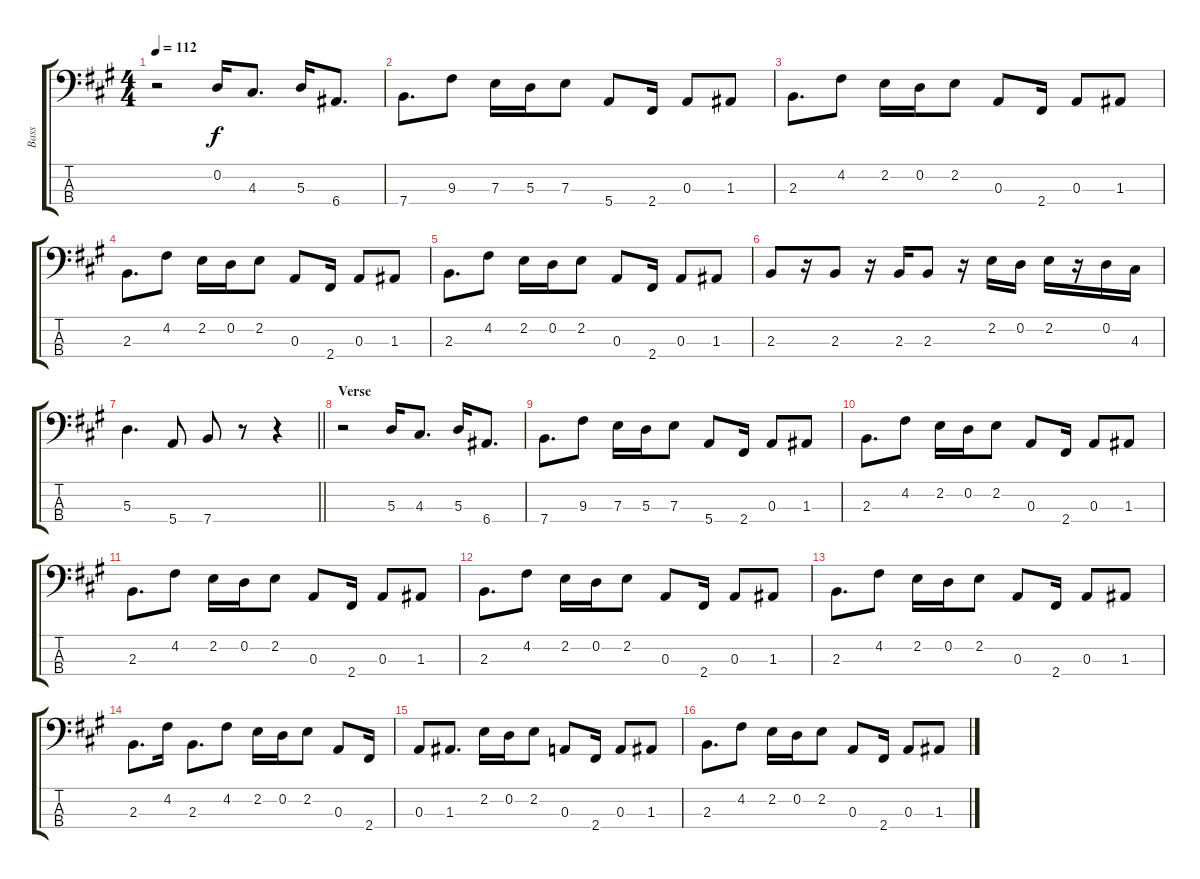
\track ("Bass" "Bass") {instrument electricbassfinger}
\staff {score tabs}
\tuning (G2 D2 A1 E1) {hide}
\ts (4 4)
\tempo 112
\clef f4
\ks a
r.2{dy f instrument electricbassfinger} 0.2.16 4.3.8{d} 5.3.16 6.4.8{d} |
7.4.8{d} 9.3.8 7.3.16 5.3.16 7.3.8 5.4.8 2.4.16 0.3.8 1.3.8 |
2.3.8{d} 4.2.8 2.2.16 0.2.16 2.2.8 0.3.8 2.4.16 0.3.8 1.3.8 |
2.3.8{d} 4.2.8 2.2.16 0.2.16 2.2.8 0.3.8 2.4.16 0.3.8 1.3.8 |
2.3.8{d} 4.2.8 2.2.16 0.2.16 2.2.8 0.3.8 2.4.16 0.3.8 1.3.8 |
2.3.8 r.16 2.3.8 r.16 2.3.16 2.3.8 r.16 2.2.16 0.2.16 2.2.16 r.16 0.2.16 4.3.16 |
\barLineRight lightlight
5.3.4{d} 5.4.8 7.4.8 r.8 r.4 |
\section ("" "Verse")
r.2 5.3.16 4.3.8{d} 5.3.16 6.4.8{d} |
7.4.8{d} 9.3.8 7.3.16 5.3.16 7.3.8 5.4.8 2.4.16 0.3.8 1.3.8 |
2.3.8{d} 4.2.8 2.2.16 0.2.16 2.2.8 0.3.8 2.4.16 0.3.8 1.3.8 |
2.3.8{d} 4.2.8 2.2.16 0.2.16 2.2.8 0.3.8 2.4.16 0.3.8 1.3.8 |
2.3.8{d} 4.2.8 2.2.16 0.2.16 2.2.8 0.3.8 2.4.16 0.3.8 1.3.8 |
2.3.8{d} 4.2.8 2.2.16 0.2.16 2.2.8 0.3.8 2.4.16 0.3.8 1.3.8 |
2.3.8{d} 4.2.16 2.3.8{d} 4.2.8 2.2.16 0.2.16 2.2.8 0.3.8 2.4.16 |
0.3.8 1.3.8{d} 2.2.16 0.2.16 2.2.8 0.3.8 2.4.16 0.3.8 1.3.8 |
2.3.8{d} 4.2.8 2.2.16 0.2.16 2.2.8 0.3.8 2.4.16 0.3.8 1.3.8
